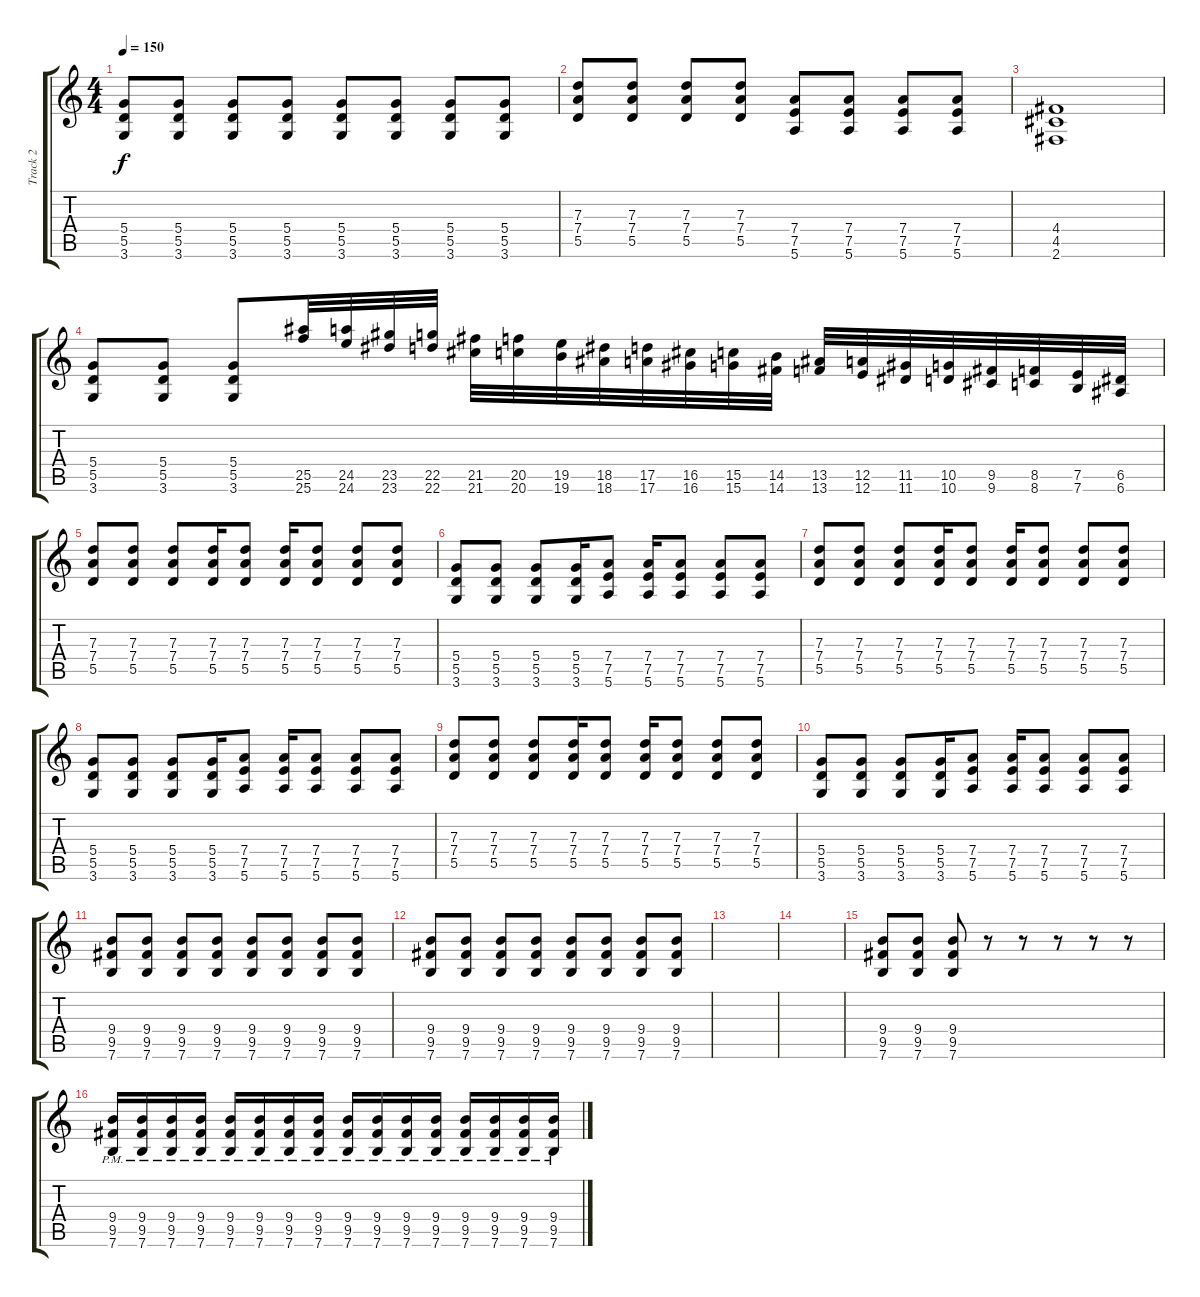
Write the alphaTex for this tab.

\track ("Track 2" "Track 2") {instrument overdrivenguitar}
\staff {score tabs}
\tuning (E4 B3 G3 D3 A2 E2) {hide}
\ts (4 4)
\tempo 150
\clef g2
\ks c
(5.4 5.5 3.6).8{dy f} (5.4 5.5 3.6).8 (5.4 5.5 3.6).8 (5.4 5.5 3.6).8 (5.4 5.5 3.6).8 (5.4 5.5 3.6).8 (5.4 5.5 3.6).8 (5.4 5.5 3.6).8 |
(7.3 7.4 5.5).8 (7.3 7.4 5.5).8 (7.3 7.4 5.5).8 (7.3 7.4 5.5).8 (7.4 7.5 5.6).8 (7.4 7.5 5.6).8 (7.4 7.5 5.6).8 (7.4 7.5 5.6).8 |
(4.4 4.5 2.6).1 |
(5.4 5.5 3.6).8 (5.4 5.5 3.6).8 (5.4 5.5 3.6).8 (25.5 25.6).32 (24.5 24.6).32 (23.5 23.6).32 (22.5 22.6).32 (21.5 21.6).32 (20.5 20.6).32 (19.5 19.6).32 (18.5 18.6).32 (17.5 17.6).32 (16.5 16.6).32 (15.5 15.6).32 (14.5 14.6).32 (13.5 13.6).32 (12.5 12.6).32 (11.5 11.6).32 (10.5 10.6).32 (9.5 9.6).32 (8.5 8.6).32 (7.5 7.6).32 (6.5 6.6).32 |
(7.3 7.4 5.5).8 (7.3 7.4 5.5).8 (7.3 7.4 5.5).8 (7.3 7.4 5.5).16 (7.3 7.4 5.5).8 (7.3 7.4 5.5).16 (7.3 7.4 5.5).8 (7.3 7.4 5.5).8 (7.3 7.4 5.5).8 |
(5.4 5.5 3.6).8 (5.4 5.5 3.6).8 (5.4 5.5 3.6).8 (5.4 5.5 3.6).16 (7.4 7.5 5.6).8 (7.4 7.5 5.6).16 (7.4 7.5 5.6).8 (7.4 7.5 5.6).8 (7.4 7.5 5.6).8 |
(7.3 7.4 5.5).8 (7.3 7.4 5.5).8 (7.3 7.4 5.5).8 (7.3 7.4 5.5).16 (7.3 7.4 5.5).8 (7.3 7.4 5.5).16 (7.3 7.4 5.5).8 (7.3 7.4 5.5).8 (7.3 7.4 5.5).8 |
(5.4 5.5 3.6).8 (5.4 5.5 3.6).8 (5.4 5.5 3.6).8 (5.4 5.5 3.6).16 (7.4 7.5 5.6).8 (7.4 7.5 5.6).16 (7.4 7.5 5.6).8 (7.4 7.5 5.6).8 (7.4 7.5 5.6).8 |
(7.3 7.4 5.5).8 (7.3 7.4 5.5).8 (7.3 7.4 5.5).8 (7.3 7.4 5.5).16 (7.3 7.4 5.5).8 (7.3 7.4 5.5).16 (7.3 7.4 5.5).8 (7.3 7.4 5.5).8 (7.3 7.4 5.5).8 |
(5.4 5.5 3.6).8 (5.4 5.5 3.6).8 (5.4 5.5 3.6).8 (5.4 5.5 3.6).16 (7.4 7.5 5.6).8 (7.4 7.5 5.6).16 (7.4 7.5 5.6).8 (7.4 7.5 5.6).8 (7.4 7.5 5.6).8 |
(9.4 9.5 7.6).8 (9.4 9.5 7.6).8 (9.4 9.5 7.6).8 (9.4 9.5 7.6).8 (9.4 9.5 7.6).8 (9.4 9.5 7.6).8 (9.4 9.5 7.6).8 (9.4 9.5 7.6).8 |
(9.4 9.5 7.6).8 (9.4 9.5 7.6).8 (9.4 9.5 7.6).8 (9.4 9.5 7.6).8 (9.4 9.5 7.6).8 (9.4 9.5 7.6).8 (9.4 9.5 7.6).8 (9.4 9.5 7.6).8 |
|
|
(9.4 9.5 7.6).8 (9.4 9.5 7.6).8 (9.4 9.5 7.6).8 r.8 r.8 r.8 r.8 r.8 |
(9.4{pm} 9.5{pm} 7.6{pm}).16 (9.4{pm} 9.5{pm} 7.6{pm}).16 (9.4{pm} 9.5{pm} 7.6{pm}).16 (9.4{pm} 9.5{pm} 7.6{pm}).16 (9.4{pm} 9.5{pm} 7.6{pm}).16 (9.4{pm} 9.5{pm} 7.6{pm}).16 (9.4{pm} 9.5{pm} 7.6{pm}).16 (9.4{pm} 9.5{pm} 7.6{pm}).16 (9.4{pm} 9.5{pm} 7.6{pm}).16 (9.4{pm} 9.5{pm} 7.6{pm}).16 (9.4{pm} 9.5{pm} 7.6{pm}).16 (9.4{pm} 9.5{pm} 7.6{pm}).16 (9.4{pm} 9.5{pm} 7.6{pm}).16 (9.4{pm} 9.5{pm} 7.6{pm}).16 (9.4{pm} 9.5{pm} 7.6{pm}).16 (9.4{pm} 9.5{pm} 7.6{pm}).16
